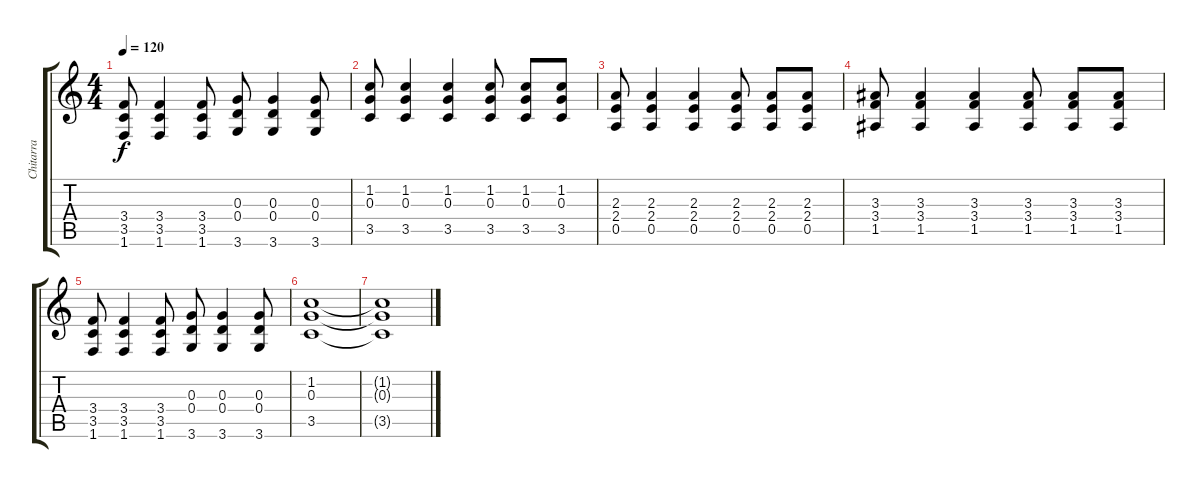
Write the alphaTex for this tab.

\track ("Chitarra" "Chitarra") {instrument distortionguitar}
\staff {score tabs}
\tuning (E4 B3 G3 D3 A2 E2) {hide}
\ts (4 4)
\tempo 120
\clef g2
\ks c
(3.4 3.5 1.6).8{dy f} (3.4 3.5 1.6).4 (3.4 3.5 1.6).8 (0.3 0.4 3.6).8 (0.3 0.4 3.6).4 (0.3 0.4 3.6).8 |
(1.2 0.3 3.5).8 (1.2 0.3 3.5).4 (1.2 0.3 3.5).4 (1.2 0.3 3.5).8 (1.2 0.3 3.5).8 (1.2 0.3 3.5).8 |
(2.3 2.4 0.5).8 (2.3 2.4 0.5).4 (2.3 2.4 0.5).4 (2.3 2.4 0.5).8 (2.3 2.4 0.5).8 (2.3 2.4 0.5).8 |
(3.3 3.4 1.5).8 (3.3 3.4 1.5).4 (3.3 3.4 1.5).4 (3.3 3.4 1.5).8 (3.3 3.4 1.5).8 (3.3 3.4 1.5).8 |
(3.4 3.5 1.6).8 (3.4 3.5 1.6).4 (3.4 3.5 1.6).8 (0.3 0.4 3.6).8 (0.3 0.4 3.6).4 (0.3 0.4 3.6).8 |
(1.2 0.3 3.5).1 |
(1.2{t} 0.3{t} 3.5{t}).1
